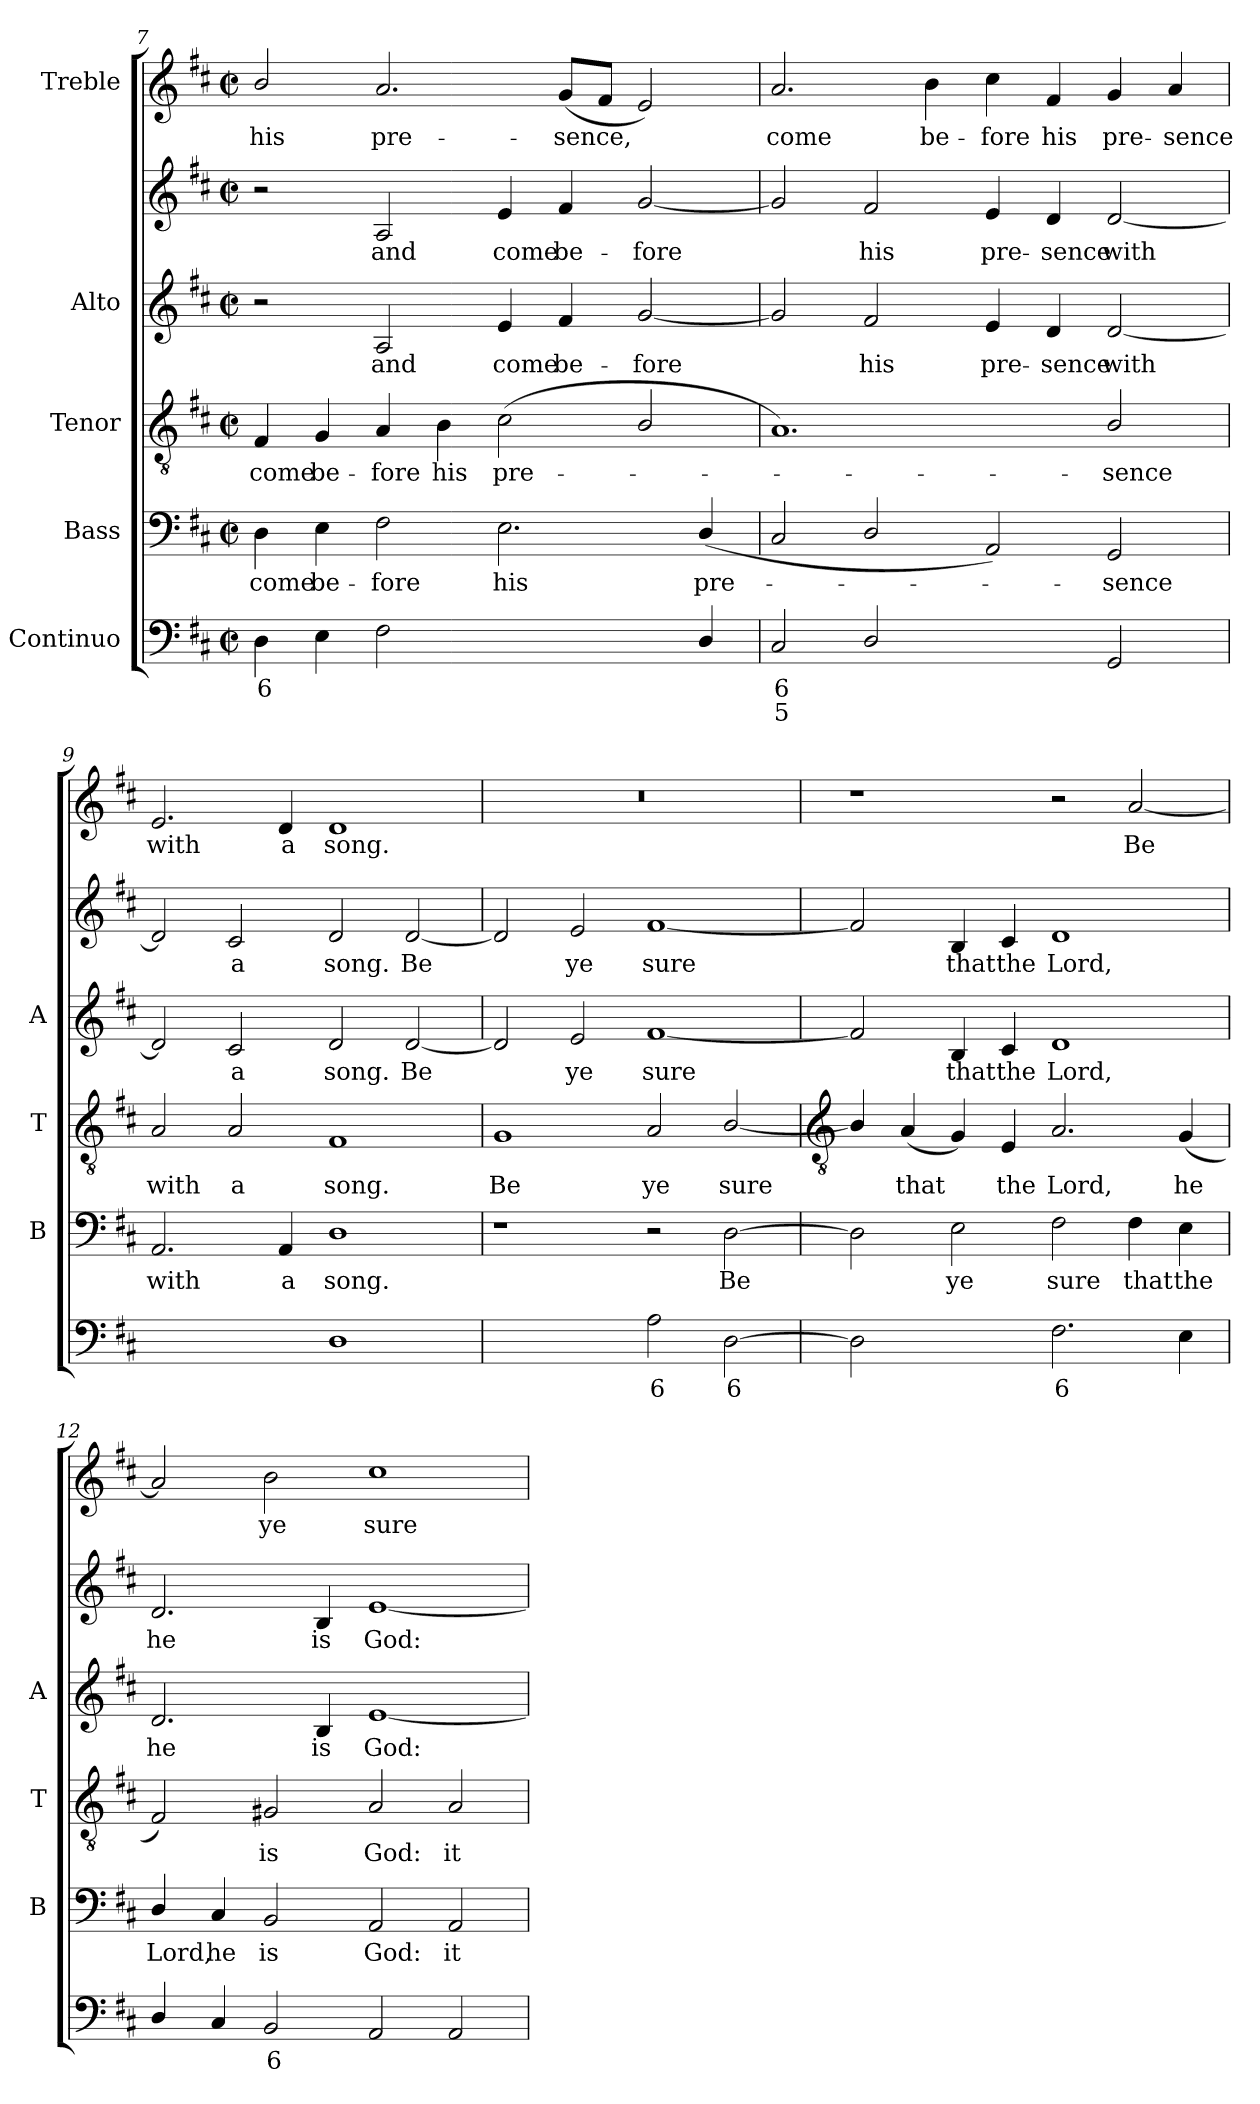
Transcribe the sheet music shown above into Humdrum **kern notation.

**kern	**text	**text	**kern	**text	**kern	**text	**kern	**text	**kern	**text	**kern	**text
*part5	*part5	*part5	*part4	*part4	*part3	*part3	*part2	*part2	*part2	*part2	*part1	*part1
*staff6	*staff6	*staff6	*staff5	*staff5	*staff4	*staff4	*staff3	*staff3	*staff2	*staff2	*staff1	*staff1
*I"Continuo	*	*	*I"Bass	*	*I"Tenor	*	*I"Alto	*	*	*	*I"Treble	*
*	*	*	*I'B	*	*I'T	*	*I'A	*	*	*	*	*
!!LO:LB:g=z
*clefF4	*	*	*clefF4	*	*clefGv2	*	*	*	*clefG2	*	*clefG2	*
*k[f#c#]	*	*	*k[f#c#]	*	*k[f#c#]	*	*k[f#c#]	*	*k[f#c#]	*	*k[f#c#]	*
*D:	*	*	*D:	*	*D:	*	*D:	*	*D:	*	*D:	*
*M4/2	*	*	*M4/2	*	*M4/2	*	*M4/2	*	*M4/2	*	*M4/2	*
*met(c|)	*	*	*met(c|)	*	*met(c|)	*	*met(c|)	*	*met(c|)	*	*met(c|)	*
=7	=7	=7	=7	=7	=7	=7	=7	=7	=7	=7	=7	=7
!	!LO:LY:b	!	!	!LO:LY:b	!	!LO:LY:b	!	!	!	!	!	!LO:LY:b
4D	6	.	4D	come	4F#	come	2r	.	2r	.	2b/	his
!	!	!	!	!LO:LY:b	!	!LO:LY:b	!	!	!	!	!	!
4E	.	.	4E	be-	4G	be-	.	.	.	.	.	.
!	!	!	!	!LO:LY:b	!	!LO:LY:b	!	!LO:LY:b	!	!LO:LY:b	!	!LO:LY:b
2F#	.	.	2F#	-fore	4A	-fore	2A	and	2A	and	2.a	pre-
!	!	!	!	!	!	!LO:LY:b	!	!	!	!	!	!
.	.	.	.	.	4B	his	.	.	.	.	.	.
!	!LO:LY:b	!LO:LY:b	!	!LO:LY:b	!	!LO:LY:b	!	!LO:LY:b	!	!LO:LY:b	!	!
[2Eyy	6	4	2.E	his	(<2c#	pre-	4e	come	4e	come	.	.
!	!	!	!	!	!	!	!	!LO:LY:b	!	!LO:LY:b	!	!LO:LY:b
.	.	.	.	.	.	.	4f#	be-	4f#	be-	(<8gL	-sence,
.	.	.	.	.	.	.	.	.	.	.	8f#J	.
!	!LO:LY:b	!LO:LY:b	!	!	!	!	!	!LO:LY:b	!	!LO:LY:b	!	!
4Eyy]	5	3	.	.	2B/	.	[2g	-fore	[2g	-fore	2e)	.
!	!	!	!	!LO:LY:b	!	!	!	!	!	!	!	!
4D/	.	.	(<4D/	pre-	.	.	.	.	.	.	.	.
=8	=8	=8	=8	=8	=8	=8	=8	=8	=8	=8	=8	=8
!	!LO:LY:b	!LO:LY:b	!	!	!	!	!	!	!	!	!	!LO:LY:b
2C#	6	5	2C#	.	1.A)	.	2g]	.	2g]	.	2.a	come
!	!	!	!	!	!	!	!	!LO:LY:b	!	!LO:LY:b	!	!
2D/	.	.	2D/	.	.	.	2f#	his	2f#	his	.	.
!	!	!	!	!	!	!	!	!	!	!	!	!LO:LY:b
.	.	.	.	.	.	.	.	.	.	.	4b	be-
!	!LO:LY:b	!	!	!	!	!	!	!LO:LY:b	!	!LO:LY:b	!	!LO:LY:b
[4AAyy	5	.	2AA)	.	.	.	4e	pre-	4e	pre-	4cc#	-fore
!	!LO:LY:b	!	!	!	!	!	!	!LO:LY:b	!	!LO:LY:b	!	!LO:LY:b
4AAyy]	6	.	.	.	.	.	4d	-sence	4d	-sence	4f#	his
!	!	!	!	!LO:LY:b	!	!LO:LY:b	!	!LO:LY:b	!	!LO:LY:b	!	!LO:LY:b
2GG	.	.	2GG	sence	2B/	sence	[2d	with	[2d	with	4g	pre-
!	!	!	!	!	!	!	!	!	!	!	!	!LO:LY:b
.	.	.	.	.	.	.	.	.	.	.	4a	-sence
=9	=9	=9	=9	=9	=9	=9	=9	=9	=9	=9	=9	=9
!	!LO:LY:b	!	!	!LO:LY:b	!	!LO:LY:b	!	!	!	!	!	!LO:LY:b
[2AAyy	4	.	2.AA	with	2A	with	2d]	.	2d]	.	2.e	with
!	!LO:LY:b	!	!	!	!	!LO:LY:b	!	!LO:LY:b	!	!LO:LY:b	!	!
2AAyy]	3	.	.	.	2A	a	2c#	a	2c#	a	.	.
!	!	!	!	!LO:LY:b	!	!	!	!	!	!	!	!LO:LY:b
.	.	.	4AA	a	.	.	.	.	.	.	4d	a
!	!	!	!	!LO:LY:b	!	!LO:LY:b	!	!LO:LY:b	!	!LO:LY:b	!	!LO:LY:b
1D	.	.	1D	song.	1F#	song.	2d	song.	2d	song.	1d	song.
!	!	!	!	!	!	!	!	!LO:LY:b	!	!LO:LY:b	!	!
.	.	.	.	.	.	.	[2d	Be	[2d	Be	.	.
=10	=10	=10	=10	=10	=10	=10	=10	=10	=10	=10	=10	=10
!	!LO:LY:b	!	!	!	!	!LO:LY:b	!	!	!	!	!	!
[2Gyy	5	.	1r	.	1G	Be	2d]	.	2d]	.	0r	.
!	!LO:LY:b	!	!	!	!	!	!	!LO:LY:b	!	!LO:LY:b	!	!
2Gyy]	6	.	.	.	.	.	2e	ye	2e	ye	.	.
!	!LO:LY:b	!	!	!	!	!LO:LY:b	!	!LO:LY:b	!	!LO:LY:b	!	!
2A	6	.	2r	.	2A	ye	[1f#	sure	[1f#	sure	.	.
!	!LO:LY:b	!	!	!LO:LY:b	!	!LO:LY:b	!	!	!	!	!	!
[2D	6	.	[2D	Be	[2B/	sure	.	.	.	.	.	.
!!LO:LB:g=z
=11	=11	=11	=11	=11	=11	=11	=11	=11	=11	=11	=11	=11
*	*	*	*	*	*clefGv2	*	*	*	*	*	*	*
2D]	.	.	2D]	.	4B/]	.	2f#]	.	2f#]	.	1r	.
!	!	!	!	!	!	!LO:LY:b	!	!	!	!	!	!
.	.	.	.	.	(<4A	that	.	.	.	.	.	.
!	!LO:LY:b	!	!	!LO:LY:b	!	!	!	!LO:LY:b	!	!LO:LY:b	!	!
[4Eyy	5	.	2E	ye	4G)	.	4B	that	4B	that	.	.
!	!LO:LY:b	!	!	!	!	!LO:LY:b	!	!LO:LY:b	!	!LO:LY:b	!	!
4Eyy]	6	.	.	.	4E	the	4c#	the	4c#	the	.	.
!	!LO:LY:b	!	!	!LO:LY:b	!	!LO:LY:b	!	!LO:LY:b	!	!LO:LY:b	!	!
2.F#	6	.	2F#	sure	2.A	Lord,	1d	Lord,	1d	Lord,	2r	.
!	!	!	!	!LO:LY:b	!	!	!	!	!	!	!	!LO:LY:b
.	.	.	4F#	that	.	.	.	.	.	.	[2a	Be
!	!	!	!	!LO:LY:b	!	!LO:LY:b	!	!	!	!	!	!
4E	.	.	4E	the	(<4G	he	.	.	.	.	.	.
=12	=12	=12	=12	=12	=12	=12	=12	=12	=12	=12	=12	=12
!	!	!	!	!LO:LY:b	!	!	!	!LO:LY:b	!	!LO:LY:b	!	!
4D/	.	.	4D/	Lord,	2F#)	.	2.d	he	2.d	he	2a]	.
!	!	!	!	!LO:LY:b	!	!	!	!	!	!	!	!
4C#	.	.	4C#	he	.	.	.	.	.	.	.	.
!	!LO:LY:b	!	!	!LO:LY:b	!	!LO:LY:b	!	!	!	!	!	!LO:LY:b
2BB	6	.	2BB	is	2G#X	is	.	.	.	.	2b	ye
!	!	!	!	!	!	!	!	!LO:LY:b	!	!LO:LY:b	!	!
.	.	.	.	.	.	.	4B	is	4B	is	.	.
!	!	!	!	!LO:LY:b	!	!LO:LY:b	!	!LO:LY:b	!	!LO:LY:b	!	!LO:LY:b
2AA	.	.	2AA	God:	2A	God:	[1e	God:	[1e	God:	1cc#	sure
!	!	!	!	!LO:LY:b	!	!LO:LY:b	!	!	!	!	!	!
2AA	.	.	2AA	it	2A	it	.	.	.	.	.	.
=	=	=	=	=	=	=	=	=	=	=	=	=
*-	*-	*-	*-	*-	*-	*-	*-	*-	*-	*-	*-	*-
